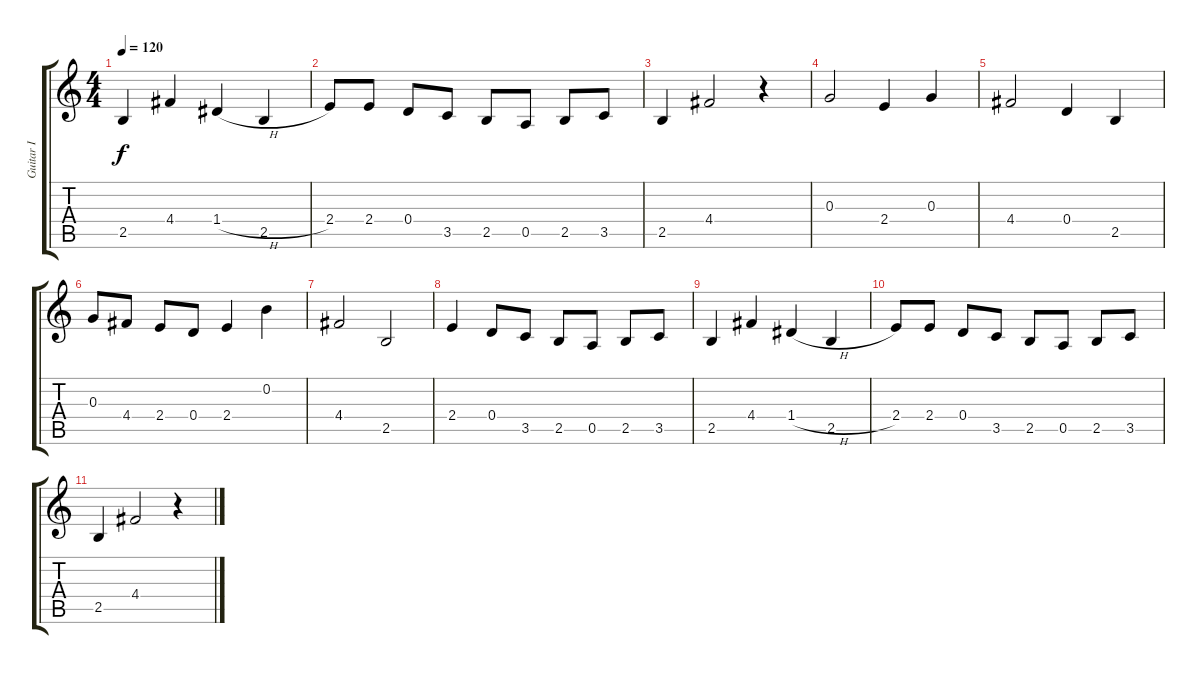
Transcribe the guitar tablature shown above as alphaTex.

\track ("Guitar I" "Guitar I") {instrument distortionguitar}
\staff {score tabs}
\tuning (E4 B3 G3 D3 A2 E2) {hide}
\ts (4 4)
\tempo 120
\clef g2
\ks c
2.5.4{dy f} 4.4.4 1.4{h}.4 2.5.4 |
2.4.8 2.4.8 0.4.8 3.5.8 2.5.8 0.5.8 2.5.8 3.5.8 |
2.5.4 4.4.2 r.4 |
0.3.2 2.4.4 0.3.4 |
4.4.2 0.4.4 2.5.4 |
0.3.8 4.4.8 2.4.8 0.4.8 2.4.4 0.2.4 |
4.4.2 2.5.2 |
2.4.4 0.4.8 3.5.8 2.5.8 0.5.8 2.5.8 3.5.8 |
2.5.4 4.4.4 1.4{h}.4 2.5.4 |
2.4.8 2.4.8 0.4.8 3.5.8 2.5.8 0.5.8 2.5.8 3.5.8 |
2.5.4 4.4.2 r.4
